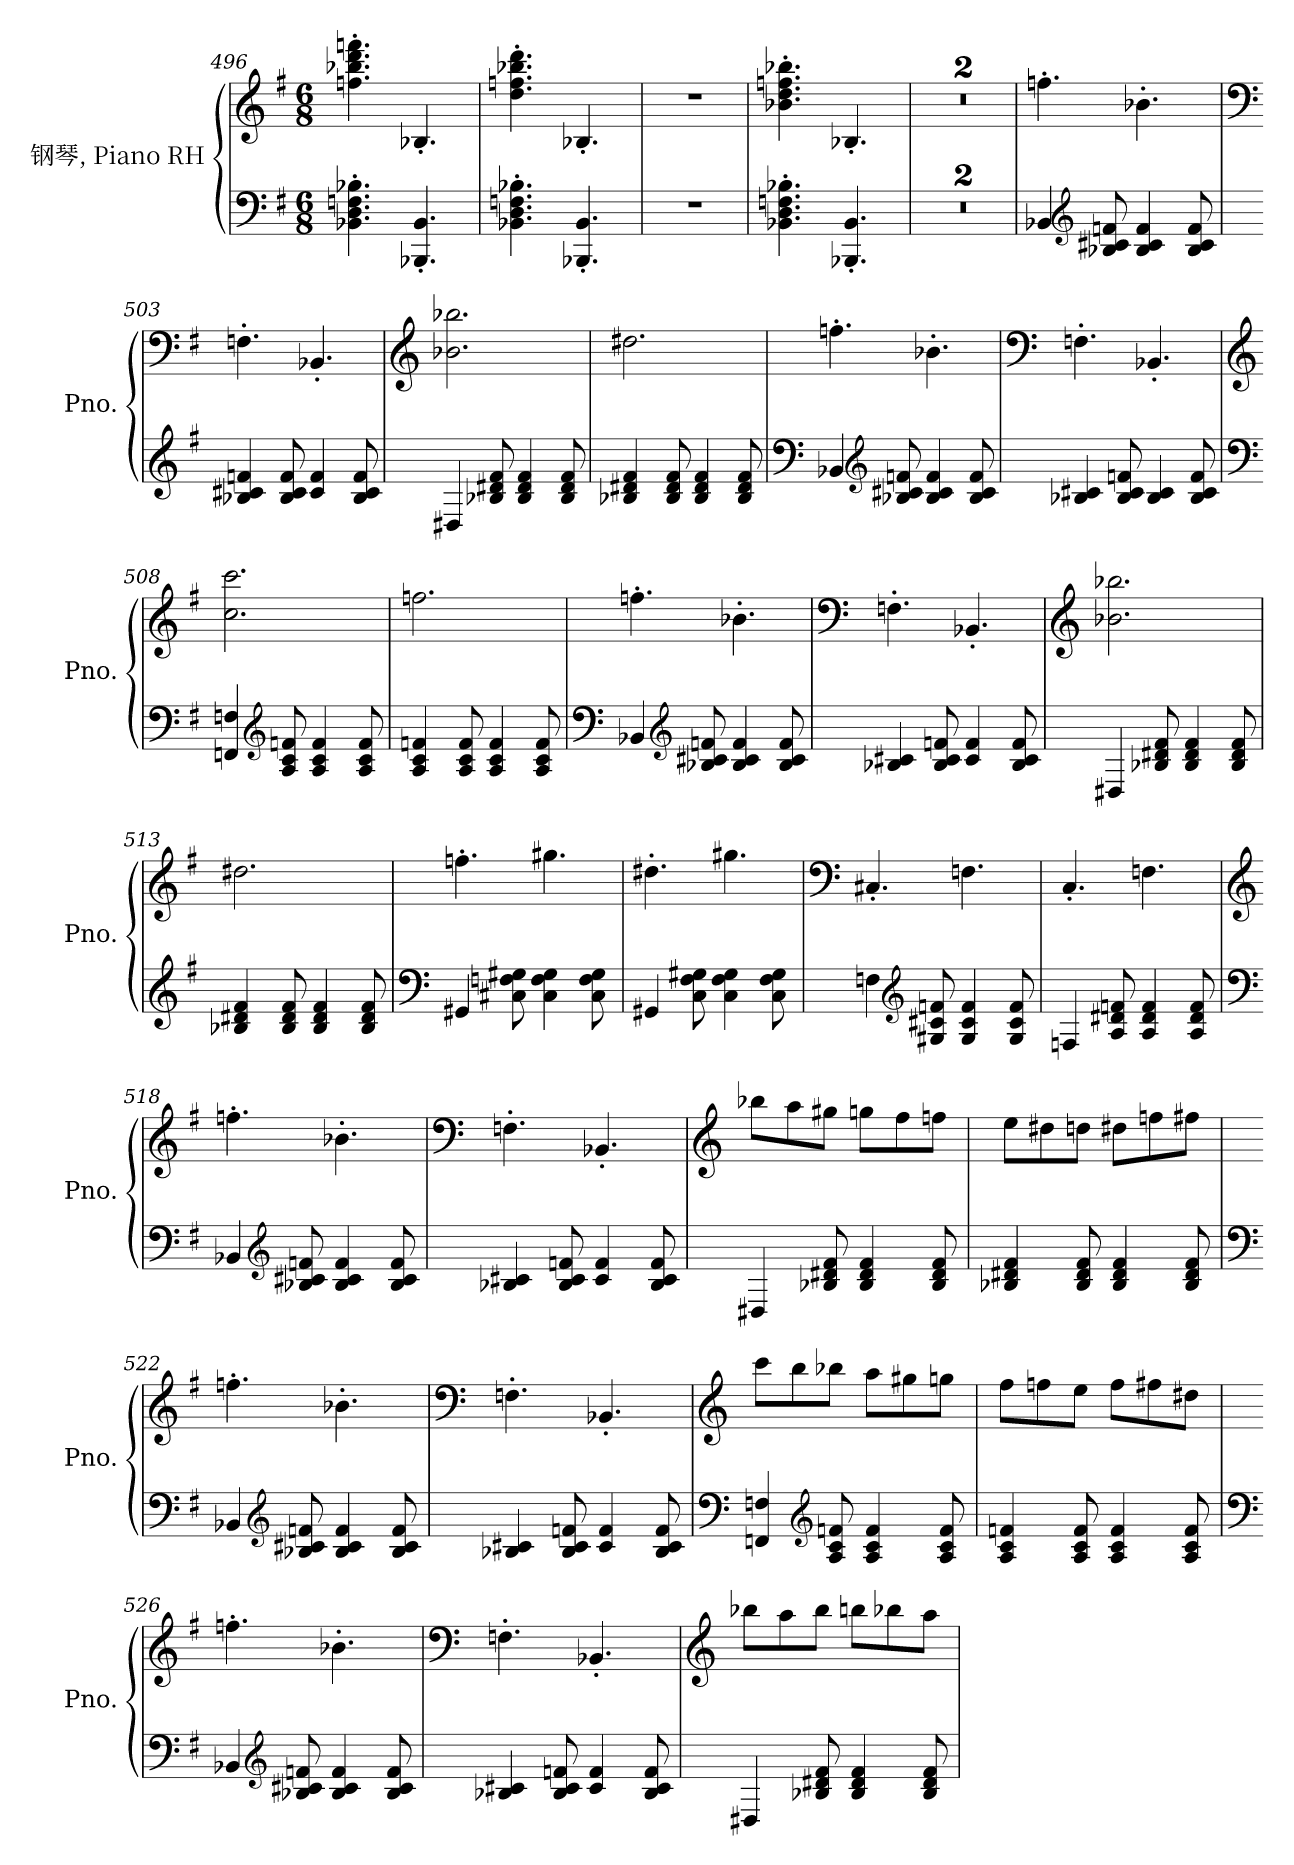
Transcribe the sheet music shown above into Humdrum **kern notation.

**kern	**kern
*part1	*part1
*staff2	*staff1
*I"钢琴, Piano RH	*
*I'Pno.	*
*clefF4	*clefG2
*k[f#]	*k[f#]
*M6/8	*M6/8
=496	=496
4.BB-X\' 4.D\' 4.Fn\' 4.B-X\'	4.ffn\' 4.bb-X\' 4.ddd\' 4.fffn\'
4.BBB-X/' 4.BB-/'	4.B-X'/
=497	=497
4.BB-X\' 4.D\' 4.Fn\' 4.B-X\'	4.dd\' 4.ffn\' 4.bb-X\' 4.ddd\'
4.BBB-X/' 4.BB-/'	4.B-X'/
=498	=498
2.r	2.r
=499	=499
4.BB-X\' 4.D\' 4.Fn\' 4.B-X\'	4.b-X\' 4.dd\' 4.ffn\' 4.bb-X\'
4.BBB-X/' 4.BB-/'	4.B-X'/
=500	=500
*	*MM264
2.r	2.r
=501	=501
2.r	2.r
=502	=502
*	*MM247
4BB-X/	4.ffn'\
*clefG2	*
8B-X/ 8c#X/ 8fn/	.
4B-/ 4c#/ 4f/	4.b-X'\
8B-/ 8c#/ 8f/	.
!!LO:LB:g=z
=503	=503
*	*clefF4
4B-X/ 4c#X/ 4fn/	4.Fn'\
8B-/ 8c#/ 8f/	.
4c#/ 4f/	4.BB-X'/
8B-/ 8c#/ 8f/	.
=504	=504
*	*clefG2
4D#X/	2.b-X\ 2.bb-X\
8B-X/ 8d#X/ 8f#/	.
4B-/ 4d#/ 4f#/	.
8B-/ 8d#/ 8f#/	.
=505	=505
4B-X/ 4d#X/ 4f#/	2.dd#X\
8B-/ 8d#/ 8f#/	.
4B-/ 4d#/ 4f#/	.
8B-/ 8d#/ 8f#/	.
=506	=506
*clefF4	*
4BB-X/	4.ffn'\
*clefG2	*
8B-X/ 8c#X/ 8fn/	.
4B-/ 4c#/ 4f/	4.b-X'\
8B-/ 8c#/ 8f/	.
!!LO:LB:g=z
=507	=507
*	*clefF4
4B-X/ 4c#X/	4.Fn'\
8B-/ 8c#/ 8fn/	.
4B-/ 4c#/	4.BB-X'/
8B-/ 8c#/ 8f/	.
=508	=508
*clefF4	*clefG2
4FFn/ 4Fn/	2.cc\ 2.ccc\
*clefG2	*
8A/ 8c/ 8fn/	.
4A/ 4c/ 4f/	.
8A/ 8c/ 8f/	.
=509	=509
4A/ 4c/ 4fn/	2.ffn\
8A/ 8c/ 8f/	.
4A/ 4c/ 4f/	.
8A/ 8c/ 8f/	.
=510	=510
*clefF4	*
4BB-X/	4.ffn'\
*clefG2	*
8B-X/ 8c#X/ 8fn/	.
4B-/ 4c#/ 4f/	4.b-X'\
8B-/ 8c#/ 8f/	.
!!LO:PB:g=z
=511	=511
*	*clefF4
4B-X/ 4c#X/	4.Fn'\
8B-/ 8c#/ 8fn/	.
4c#/ 4f/	4.BB-X'/
8B-/ 8c#/ 8f/	.
=512	=512
*	*clefG2
4D#X/	2.b-X\ 2.bb-X\
8B-X/ 8d#X/ 8f#/	.
4B-/ 4d#/ 4f#/	.
8B-/ 8d#/ 8f#/	.
=513	=513
4B-X/ 4d#X/ 4f#/	2.dd#X\
8B-/ 8d#/ 8f#/	.
4B-/ 4d#/ 4f#/	.
8B-/ 8d#/ 8f#/	.
=514	=514
*clefF4	*
4GG#X/	4.ffn'\
8C#X\ 8Fn\ 8G#X\	.
4C#\ 4F\ 4G#\	4.gg#X\
8C#\ 8F\ 8G#\	.
!!LO:LB:g=z
=515	=515
4GG#X/	4.dd#X'\
8C\ 8F#\ 8G#X\	.
4C\ 4F#\ 4G#\	4.gg#X\
8C\ 8F#\ 8G#\	.
=516	=516
*	*clefF4
4Fn\	4.C#X'/
*clefG2	*
8G#X/ 8c#X/ 8fn/	.
4G#/ 4c#/ 4f/	4.Fn\
8G#/ 8c#/ 8f/	.
=517	=517
4Fn/	4.C'/
8A/ 8d#X/ 8fn/	.
4A/ 4d#/ 4f/	4.Fn\
8A/ 8d#/ 8f/	.
=518	=518
*clefF4	*clefG2
4BB-X/	4.ffn'\
*clefG2	*
8B-X/ 8c#X/ 8fn/	.
4B-/ 4c#/ 4f/	4.b-X'\
8B-/ 8c#/ 8f/	.
!!LO:LB:g=z
=519	=519
*	*clefF4
4B-X/ 4c#X/	4.Fn'\
8B-/ 8c#/ 8fn/	.
4c#/ 4f/	4.BB-X'/
8B-/ 8c#/ 8f/	.
=520	=520
*	*clefG2
4D#X/	8bb-X\L
.	8aa\
8B-X/ 8d#X/ 8f#/	8gg#X\J
4B-/ 4d#/ 4f#/	8ggn\L
.	8ff#\
8B-/ 8d#/ 8f#/	8ffn\J
=521	=521
4B-X/ 4d#X/ 4f#/	8ee\L
.	8dd#X\
8B-/ 8d#/ 8f#/	8ddn\J
4B-/ 4d#/ 4f#/	8dd#X\L
.	8ffn\
8B-/ 8d#/ 8f#/	8ff#X\J
!!LO:LB:g=z
=522	=522
*clefF4	*
4BB-X/	4.ffn'\
*clefG2	*
8B-X/ 8c#X/ 8fn/	.
4B-/ 4c#/ 4f/	4.b-X'\
8B-/ 8c#/ 8f/	.
=523	=523
*	*clefF4
4B-X/ 4c#X/	4.Fn'\
8B-/ 8c#/ 8fn/	.
4c#/ 4f/	4.BB-X'/
8B-/ 8c#/ 8f/	.
=524	=524
*clefF4	*clefG2
4FFn/ 4Fn/	8ccc\L
.	8bb\
*clefG2	*
8A/ 8c/ 8fn/	8bb-X\J
4A/ 4c/ 4f/	8aa\L
.	8gg#X\
8A/ 8c/ 8f/	8ggn\J
!!LO:LB:g=z
=525	=525
4A/ 4c/ 4fn/	8ff#\L
.	8ffn\
8A/ 8c/ 8f/	8ee\J
4A/ 4c/ 4f/	8ff\L
.	8ff#X\
8A/ 8c/ 8f/	8dd#X\J
=526	=526
*clefF4	*
4BB-X/	4.ffn'\
*clefG2	*
8B-X/ 8c#X/ 8fn/	.
4B-/ 4c#/ 4f/	4.b-X'\
8B-/ 8c#/ 8f/	.
=527	=527
*	*clefF4
4B-X/ 4c#X/	4.Fn'\
8B-/ 8c#/ 8fn/	.
4c#/ 4f/	4.BB-X'/
8B-/ 8c#/ 8f/	.
!!LO:LB:g=z
=528	=528
*	*clefG2
4D#X/	8bb-X\L
.	8aa\
8B-X/ 8d#X/ 8f#/	8bb-\J
4B-/ 4d#/ 4f#/	8bbn\L
.	8bb-X\
8B-/ 8d#/ 8f#/	8aa\J
=	=
*-	*-
